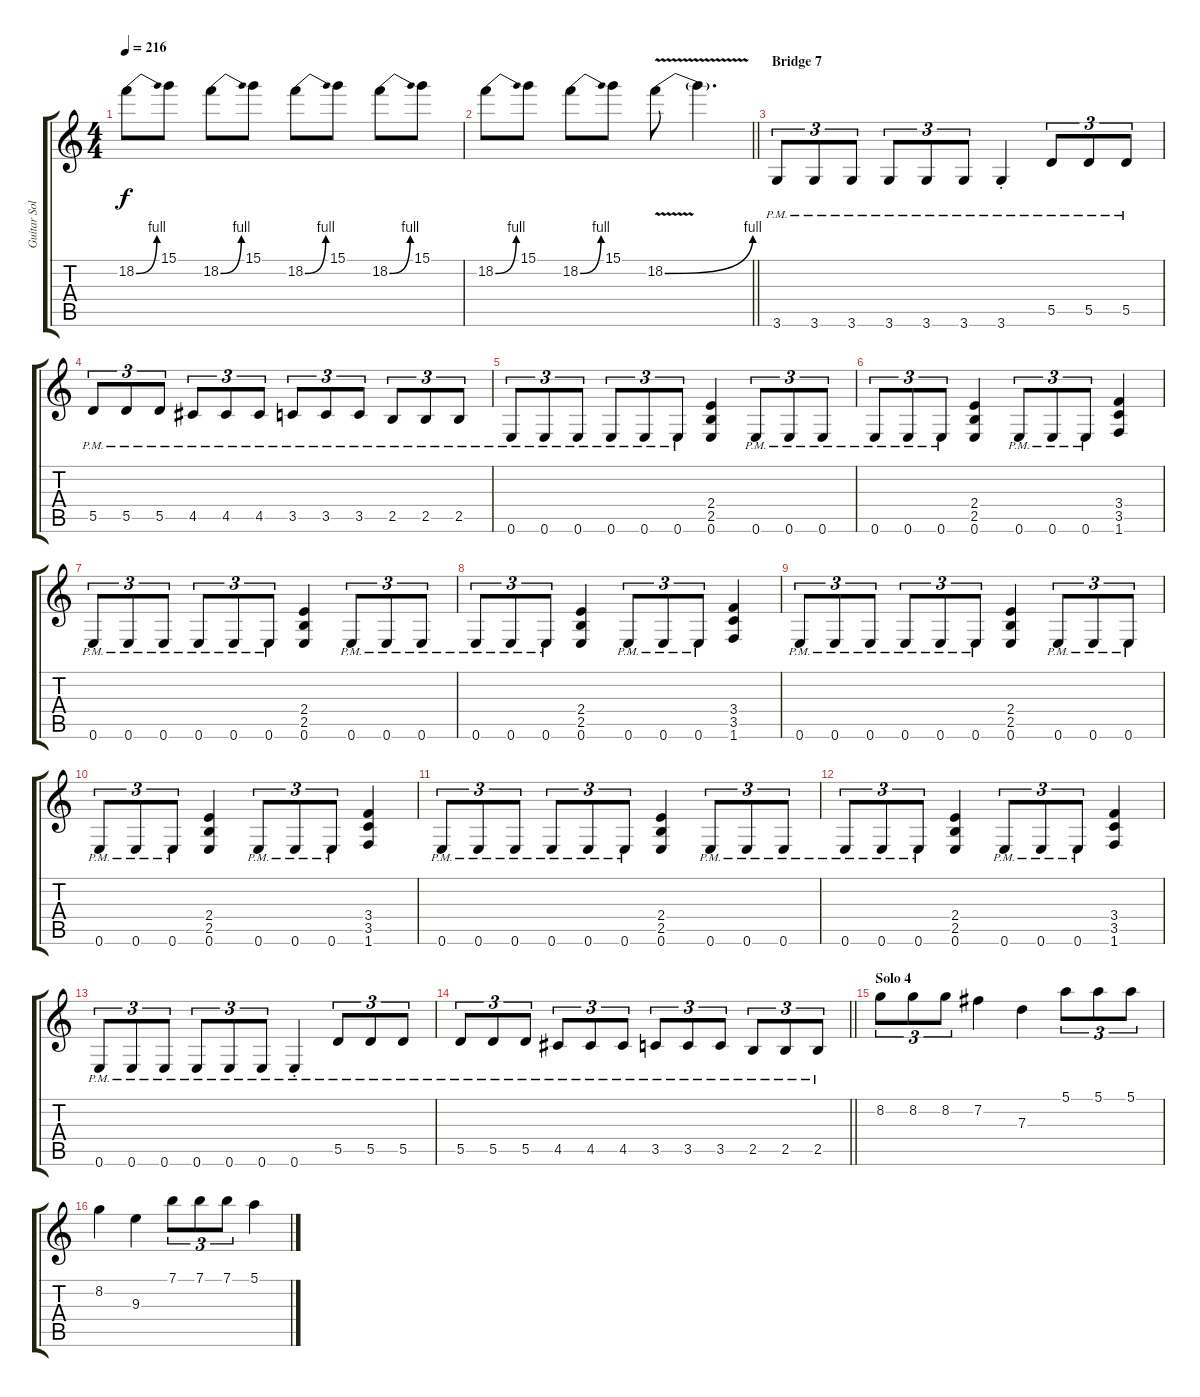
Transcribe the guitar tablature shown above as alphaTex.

\track ("Guitar Solo" "Guitar Sol") {instrument electricguitarclean}
\staff {score tabs}
\tuning (E4 B3 G3 D3 A2 E2) {hide}
\ts (4 4)
\tempo 216
\clef g2
\ks c
18.2{be (bend 0 0 60 4)}.8{dy f} 15.1.8 18.2{be (bend 0 0 60 4)}.8 15.1.8 18.2{be (bend 0 0 60 4)}.8 15.1.8 18.2{be (bend 0 0 60 4)}.8 15.1.8 |
\barLineRight lightlight
18.2{be (bend 0 0 60 4)}.8 15.1.8 18.2{be (bend 0 0 60 4)}.8 15.1.8 18.2{be (bend 0 0 60 4) v}.8 18.2{t}.4{d} |
\section ("" "Bridge 7")
3.6{pm}.8{tu (3 2) volume 13} 3.6{pm}.8{tu (3 2)} 3.6{pm}.8{tu (3 2)} 3.6{pm}.8{tu (3 2)} 3.6{pm}.8{tu (3 2)} 3.6{pm}.8{tu (3 2)} 3.6{pm st}.4 5.5{pm}.8{tu (3 2)} 5.5{pm}.8{tu (3 2)} 5.5{pm}.8{tu (3 2)} |
5.5{pm}.8{tu (3 2)} 5.5{pm}.8{tu (3 2)} 5.5{pm}.8{tu (3 2)} 4.5{pm}.8{tu (3 2)} 4.5{pm}.8{tu (3 2)} 4.5{pm}.8{tu (3 2)} 3.5{pm}.8{tu (3 2)} 3.5{pm}.8{tu (3 2)} 3.5{pm}.8{tu (3 2)} 2.5{pm}.8{tu (3 2)} 2.5{pm}.8{tu (3 2)} 2.5{pm}.8{tu (3 2)} |
0.6{pm}.8{tu (3 2)} 0.6{pm}.8{tu (3 2)} 0.6{pm}.8{tu (3 2)} 0.6{pm}.8{tu (3 2)} 0.6{pm}.8{tu (3 2)} 0.6{pm}.8{tu (3 2)} (2.4 2.5 0.6).4 0.6{pm}.8{tu (3 2)} 0.6{pm}.8{tu (3 2)} 0.6{pm}.8{tu (3 2)} |
0.6{pm}.8{tu (3 2)} 0.6{pm}.8{tu (3 2)} 0.6{pm}.8{tu (3 2)} (2.4 2.5 0.6).4 0.6{pm}.8{tu (3 2)} 0.6{pm}.8{tu (3 2)} 0.6{pm}.8{tu (3 2)} (3.4 3.5 1.6).4 |
0.6{pm}.8{tu (3 2)} 0.6{pm}.8{tu (3 2)} 0.6{pm}.8{tu (3 2)} 0.6{pm}.8{tu (3 2)} 0.6{pm}.8{tu (3 2)} 0.6{pm}.8{tu (3 2)} (2.4 2.5 0.6).4 0.6{pm}.8{tu (3 2)} 0.6{pm}.8{tu (3 2)} 0.6{pm}.8{tu (3 2)} |
0.6{pm}.8{tu (3 2)} 0.6{pm}.8{tu (3 2)} 0.6{pm}.8{tu (3 2)} (2.4 2.5 0.6).4 0.6{pm}.8{tu (3 2)} 0.6{pm}.8{tu (3 2)} 0.6{pm}.8{tu (3 2)} (3.4 3.5 1.6).4 |
0.6{pm}.8{tu (3 2)} 0.6{pm}.8{tu (3 2)} 0.6{pm}.8{tu (3 2)} 0.6{pm}.8{tu (3 2)} 0.6{pm}.8{tu (3 2)} 0.6{pm}.8{tu (3 2)} (2.4 2.5 0.6).4 0.6{pm}.8{tu (3 2)} 0.6{pm}.8{tu (3 2)} 0.6{pm}.8{tu (3 2)} |
0.6{pm}.8{tu (3 2)} 0.6{pm}.8{tu (3 2)} 0.6{pm}.8{tu (3 2)} (2.4 2.5 0.6).4 0.6{pm}.8{tu (3 2)} 0.6{pm}.8{tu (3 2)} 0.6{pm}.8{tu (3 2)} (3.4 3.5 1.6).4 |
0.6{pm}.8{tu (3 2)} 0.6{pm}.8{tu (3 2)} 0.6{pm}.8{tu (3 2)} 0.6{pm}.8{tu (3 2)} 0.6{pm}.8{tu (3 2)} 0.6{pm}.8{tu (3 2)} (2.4 2.5 0.6).4 0.6{pm}.8{tu (3 2)} 0.6{pm}.8{tu (3 2)} 0.6{pm}.8{tu (3 2)} |
0.6{pm}.8{tu (3 2)} 0.6{pm}.8{tu (3 2)} 0.6{pm}.8{tu (3 2)} (2.4 2.5 0.6).4 0.6{pm}.8{tu (3 2)} 0.6{pm}.8{tu (3 2)} 0.6{pm}.8{tu (3 2)} (3.4 3.5 1.6).4 |
0.6{pm}.8{tu (3 2)} 0.6{pm}.8{tu (3 2)} 0.6{pm}.8{tu (3 2)} 0.6{pm}.8{tu (3 2)} 0.6{pm}.8{tu (3 2)} 0.6{pm}.8{tu (3 2)} 0.6{pm st}.4 5.5{pm}.8{tu (3 2)} 5.5{pm}.8{tu (3 2)} 5.5{pm}.8{tu (3 2)} |
\barLineRight lightlight
5.5{pm}.8{tu (3 2)} 5.5{pm}.8{tu (3 2)} 5.5{pm}.8{tu (3 2)} 4.5{pm}.8{tu (3 2)} 4.5{pm}.8{tu (3 2)} 4.5{pm}.8{tu (3 2)} 3.5{pm}.8{tu (3 2)} 3.5{pm}.8{tu (3 2)} 3.5{pm}.8{tu (3 2)} 2.5{pm}.8{tu (3 2)} 2.5{pm}.8{tu (3 2)} 2.5{pm}.8{tu (3 2)} |
\section ("" "Solo 4")
8.2.8{tu (3 2)} 8.2.8{tu (3 2)} 8.2.8{tu (3 2)} 7.2.4 7.3.4 5.1.8{tu (3 2)} 5.1.8{tu (3 2)} 5.1.8{tu (3 2)} |
8.2.4 9.3.4 7.1.8{tu (3 2)} 7.1.8{tu (3 2)} 7.1.8{tu (3 2)} 5.1.4
